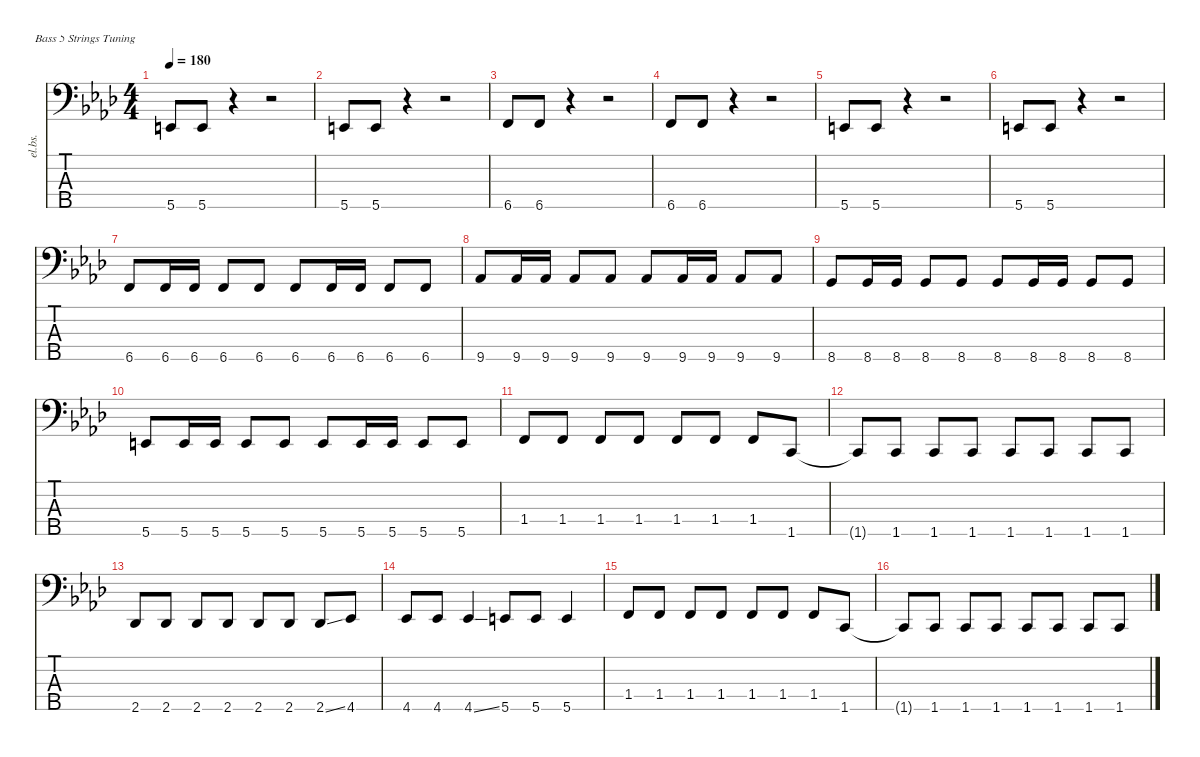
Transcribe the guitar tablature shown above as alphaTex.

\defaultSystemsLayout 4
\hideDynamics
\bracketExtendMode nobrackets
\track ("Bass" "el.bs.") {instrument electricbasspick}
\staff {score tabs}
\tuning (G2 D2 A1 E1 B0)
\ts (4 4)
\tempo 180
\clef f4
\ks fminor
5.5{acc forcenatural}.8{dy f beam Up} 5.5{acc forcenatural}.8{beam Up} r.4{beam Down} r.2{beam Down} |
5.5{acc forcenatural}.8{beam Up} 5.5{acc forcenatural}.8{beam Up} r.4{beam Down} r.2{beam Down} |
6.5{acc forcenatural}.8{beam Up} 6.5{acc forcenatural}.8{beam Up} r.4{beam Down} r.2{beam Down} |
6.5{acc forcenatural}.8{beam Up} 6.5{acc forcenatural}.8{beam Up} r.4{beam Down} r.2{beam Down} |
5.5{acc forcenatural}.8{beam Up} 5.5{acc forcenatural}.8{beam Up} r.4{beam Down} r.2{beam Down} |
5.5{acc forcenatural}.8{beam Up} 5.5{acc forcenatural}.8{beam Up} r.4{beam Down} r.2{beam Down} |
6.5{acc forcenatural}.8{beam Up} 6.5{acc forcenatural}.16{beam Up} 6.5{acc forcenatural}.16{beam Up} 6.5{acc forcenatural}.8{beam Up} 6.5{acc forcenatural}.8{beam Up} 6.5{acc forcenatural}.8{beam Up} 6.5{acc forcenatural}.16{beam Up} 6.5{acc forcenatural}.16{beam Up} 6.5{acc forcenatural}.8{beam Up} 6.5{acc forcenatural}.8{beam Up} |
9.5{acc b}.8{beam Up} 9.5{acc b}.16{beam Up} 9.5{acc b}.16{beam Up} 9.5{acc b}.8{beam Up} 9.5{acc b}.8{beam Up} 9.5{acc b}.8{beam Up} 9.5{acc b}.16{beam Up} 9.5{acc b}.16{beam Up} 9.5{acc b}.8{beam Up} 9.5{acc b}.8{beam Up} |
8.5{acc forcenatural}.8{beam Up} 8.5{acc forcenatural}.16{beam Up} 8.5{acc forcenatural}.16{beam Up} 8.5{acc forcenatural}.8{beam Up} 8.5{acc forcenatural}.8{beam Up} 8.5{acc forcenatural}.8{beam Up} 8.5{acc forcenatural}.16{beam Up} 8.5{acc forcenatural}.16{beam Up} 8.5{acc forcenatural}.8{beam Up} 8.5{acc forcenatural}.8{beam Up} |
5.5{acc forcenatural}.8{beam Up} 5.5{acc forcenatural}.16{beam Up} 5.5{acc forcenatural}.16{beam Up} 5.5{acc forcenatural}.8{beam Up} 5.5{acc forcenatural}.8{beam Up} 5.5{acc forcenatural}.8{beam Up} 5.5{acc forcenatural}.16{beam Up} 5.5{acc forcenatural}.16{beam Up} 5.5{acc forcenatural}.8{beam Up} 5.5{acc forcenatural}.8{beam Up} |
1.4{acc forcenatural}.8{beam Up} 1.4{acc forcenatural}.8{beam Up} 1.4{acc forcenatural}.8{beam Up} 1.4{acc forcenatural}.8{beam Up} 1.4{acc forcenatural}.8{beam Up} 1.4{acc forcenatural}.8{beam Up} 1.4{acc forcenatural}.8{beam Up} 1.5{acc forcenatural}.8{beam Up} |
1.5{t acc forcenatural}.8{beam Up} 1.5{acc forcenatural}.8{beam Up} 1.5{acc forcenatural}.8{beam Up} 1.5{acc forcenatural}.8{beam Up} 1.5{acc forcenatural}.8{beam Up} 1.5{acc forcenatural}.8{beam Up} 1.5{acc forcenatural}.8{beam Up} 1.5{acc forcenatural}.8{beam Up} |
2.5{acc b}.8{beam Up} 2.5{acc b}.8{beam Up} 2.5{acc b}.8{beam Up} 2.5{acc b}.8{beam Up} 2.5{acc b}.8{beam Up} 2.5{acc b}.8{beam Up} 2.5{ss acc b}.8{beam Up} 4.5{acc b}.8{beam Up} |
4.5{acc b}.8{beam Up} 4.5{acc b}.8{beam Up} 4.5{ss acc b}.4{beam Up} 5.5{acc forcenatural}.8{beam Up} 5.5{acc forcenatural}.8{beam Up} 5.5{acc forcenatural}.4{beam Up} |
1.4{acc forcenatural}.8{beam Up} 1.4{acc forcenatural}.8{beam Up} 1.4{acc forcenatural}.8{beam Up} 1.4{acc forcenatural}.8{beam Up} 1.4{acc forcenatural}.8{beam Up} 1.4{acc forcenatural}.8{beam Up} 1.4{acc forcenatural}.8{beam Up} 1.5{acc forcenatural}.8{beam Up} |
1.5{t acc forcenatural}.8{beam Up} 1.5{acc forcenatural}.8{beam Up} 1.5{acc forcenatural}.8{beam Up} 1.5{acc forcenatural}.8{beam Up} 1.5{acc forcenatural}.8{beam Up} 1.5{acc forcenatural}.8{beam Up} 1.5{acc forcenatural}.8{beam Up} 1.5{acc forcenatural}.8{beam Up}
